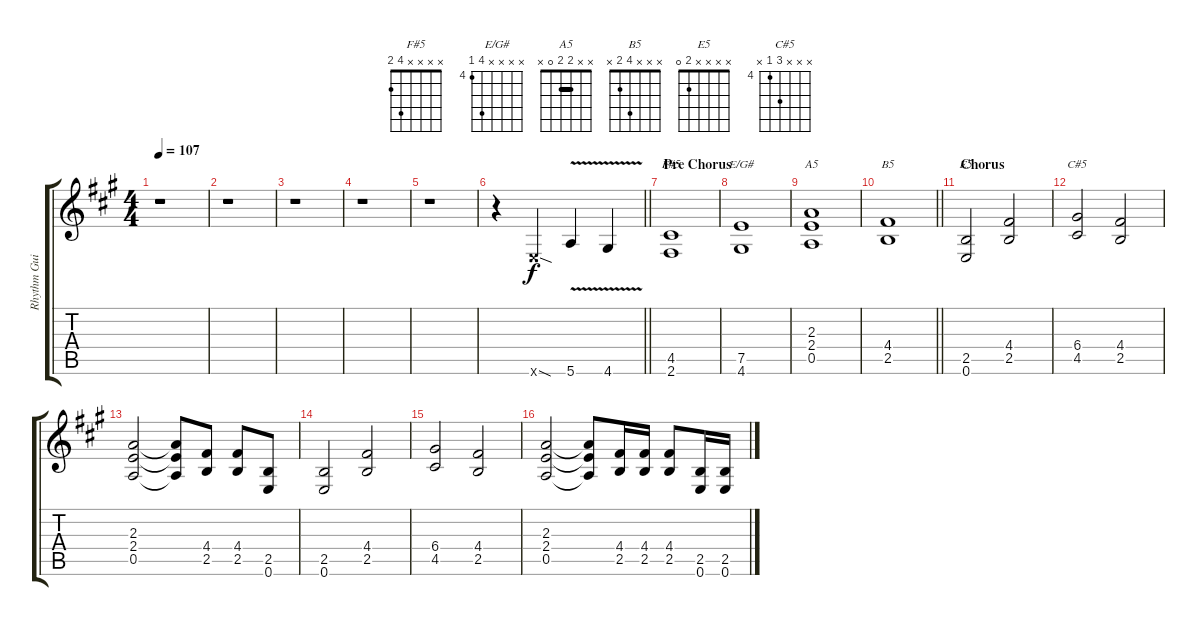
\track ("Rhythm Guitar" "Rhythm Gui") {instrument overdrivenguitar}
\staff {score tabs}
\tuning (E4 B3 G3 D3 A2 E2) {hide}
\chord ("F#5" x x x x 4 2)
\chord ("E/G#" x x x x 7 4) {firstfret 4}
\chord ("A5" x x 2 2 0 x) {barre 2}
\chord ("B5" x x x 4 2 x)
\chord ("E5" x x x x 2 0)
\chord ("C#5" x x x 6 4 x) {firstfret 4}
\ts (4 4)
\tempo 107
\clef g2
\ks a
r.1{dy f} |
r.1 |
r.1 |
r.1 |
r.1 |
\barLineRight lightlight
r.4 0.6{sod x}.4 5.6{v}.4 4.6{v}.4 |
\section ("" "Pre Chorus")
(4.5 2.6).1{ch "F#5"} |
(7.5 4.6).1{ch "E/G#"} |
(2.3 2.4 0.5).1{ch "A5"} |
\barLineRight lightlight
(4.4 2.5).1{ch "B5"} |
\section ("" "Chorus")
(2.5 0.6).2{ch "E5"} (4.4 2.5).2 |
(6.4 4.5).2{ch "C#5"} (4.4 2.5).2 |
(2.3 2.4 0.5).2 (2.3{t} 2.4{t} 0.5{t}).8 (4.4 2.5).8 (4.4 2.5).8 (2.5 0.6).8 |
(2.5 0.6).2 (4.4 2.5).2 |
(6.4 4.5).2 (4.4 2.5).2 |
(2.3 2.4 0.5).2 (2.3{t} 2.4{t} 0.5{t}).8 (4.4 2.5).16 (4.4 2.5).16 (4.4 2.5).8 (2.5 0.6).16 (2.5 0.6).16
